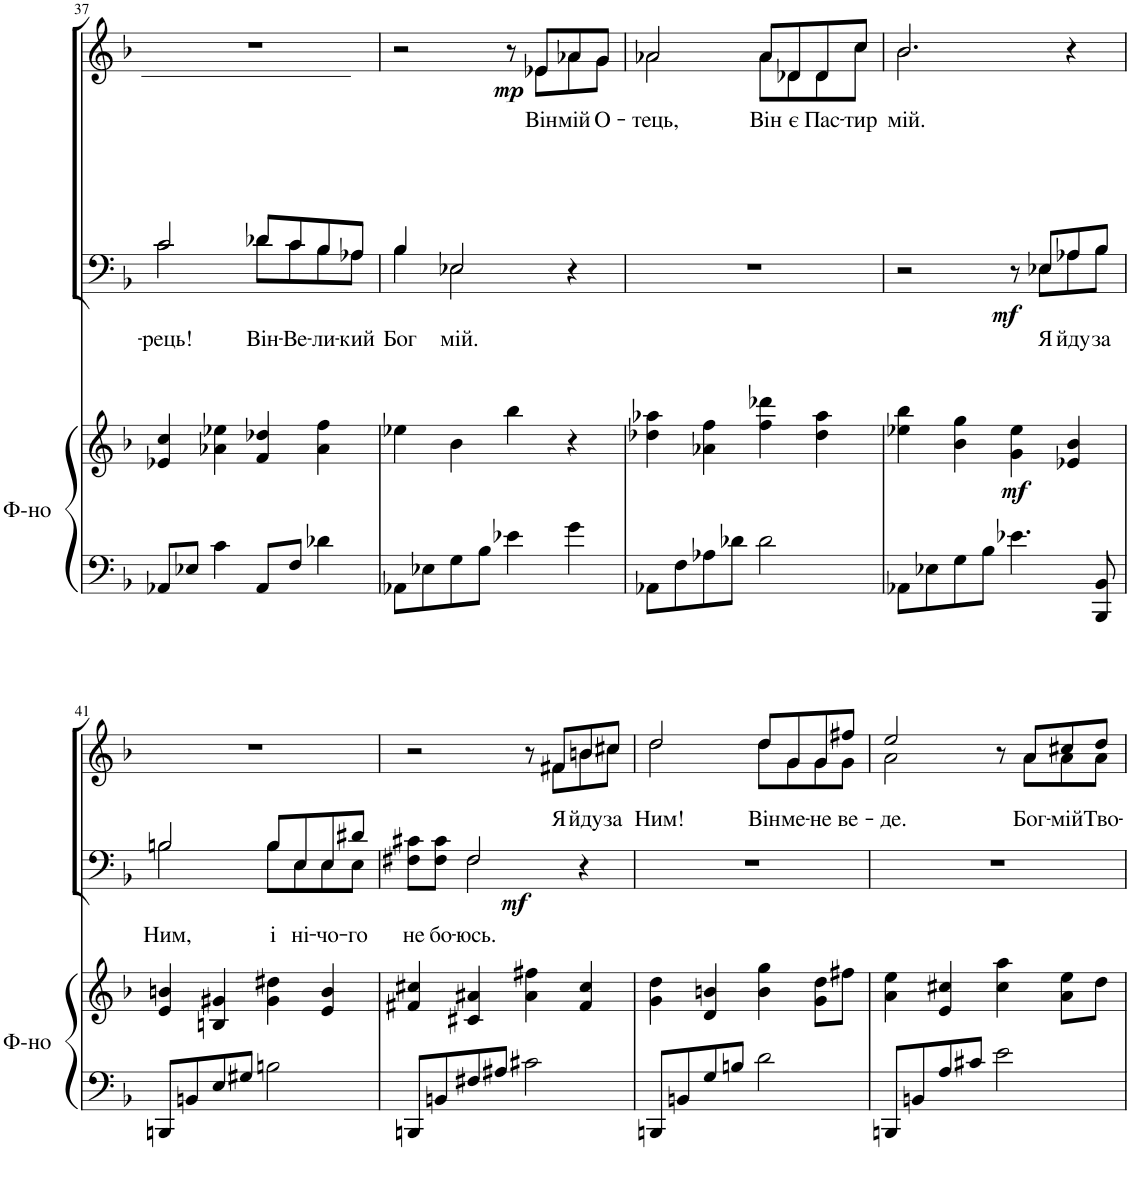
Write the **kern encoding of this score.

**kern	**kern	**dynam	**kern	**text	**text	**dynam	**kern	**text	**text	**dynam
*part3	*part3	*part3	*part2	*part2	*part2	*part2	*part1	*part1	*part1	*part1
*staff4	*staff3	*staff3/4	*staff2	*staff2	*staff2	*staff2	*staff1	*staff1	*staff1	*staff1
*I"Ф-но	*	*	*I"Бас	*	*	*	*I"Сопрано	*	*	*
!!LO:PB:g=z
*clefF4	*clefG2	*	*clefF4	*	*	*	*clefG2	*	*	*
*k[b-]	*k[b-]	*	*k[b-]	*	*	*	*k[b-]	*	*	*
*M4/4	*M4/4	*	*M4/4	*	*	*	*M4/4	*	*	*
=37	=37	=37	=37	=37	=37	=37	=37	=37	=37	=37
!	!	!	!	!	!LO:LY:b	!	!	!	!	!
*	*	*	*^	*	*	*	*	*	*	*
8AA-X/L	4e-X/ 4cc/	.	2c/	2c\	.	-рець!	.	1r	.	.	.
8E-X/J	.	.	.	.	.	.	.	.	.	.	.
4c\	4a-X\ 4ee-X\	.	.	.	.	.	.	.	.	.	.
!	!	!	!	!	!	!LO:LY:b	!	!	!	!	!
8AA-/L	4f/ 4dd-X/	.	8d-X/L	8d-\L	.	Він-	.	.	.	.	.
!	!	!	!	!	!	!LO:LY:b	!	!	!	!	!
8F/J	.	.	8c/	8c\	.	-Ве-	.	.	.	.	.
!	!	!	!	!	!	!LO:LY:b	!	!	!	!	!
4d-X\	4a-\ 4ff\	.	8B-/	8B-\	.	-ли-	.	.	.	.	.
!	!	!	!	!	!	!LO:LY:b	!	!	!	!	!
.	.	.	8A-X/J	8A-\J	.	-кий	.	.	.	.	.
=38	=38	=38	=38	=38	=38	=38	=38	=38	=38	=38	=38
!	!	!	!	!	!	!LO:LY:b	!	!	!	!	!
*	*	*	*	*	*	*	*	*^	*	*	*
8AA-X\L	4ee-X\	.	4B-/	4B-\	.	Бог	.	2r	8ryy	.	.	.
*	*	*	*	*	*	*	*	*v	*v	*	*	*
8E-X\	.	.	.	.	.	.	.	.	.	.	.
!	!	!	!	!	!	!LO:LY:b	!	!	!	!	!
8G\	4b-\	.	2E-X/	2E-\	.	мій.	.	.	.	.	.
8B-\J	.	.	.	.	.	.	.	.	.	.	.
!	!	!	!	!	!	!	!	!	!	!	!LO:DY:b
4e-X\	4bb-\	.	.	.	.	.	.	8r	.	.	mp
!	!	!	!	!	!	!	!	!	!	!LO:LY:b	!
*	*	*	*	*	*	*	*	*^	*	*	*
.	.	.	.	.	.	.	.	8e-X/L	8e-\L	.	Він	.
!	!	!	!	!	!	!	!	!	!	!	!LO:LY:b	!
4g\	4r	.	4r	4ryy	.	.	.	8a-X/	8a-\	.	мій	.
!	!	!	!	!	!	!	!	!	!	!	!LO:LY:b	!
.	.	.	.	.	.	.	.	8g/J	8g\J	.	О-	.
*	*	*	*v	*v	*	*	*	*	*	*	*	*
=39	=39	=39	=39	=39	=39	=39	=39	=39	=39	=39	=39
!	!	!	!	!	!	!	!	!	!	!LO:LY:b	!
8AA-X\L	4dd-X\ 4aa-X\	.	1r	.	.	.	2a-X/	2a-\	.	-тець,	.
8F\	.	.	.	.	.	.	.	.	.	.	.
8A-X\	4a-X\ 4ff\	.	.	.	.	.	.	.	.	.	.
8d-X\J	.	.	.	.	.	.	.	.	.	.	.
!	!	!	!	!	!	!	!	!	!	!LO:LY:b	!
2d-\	4ff\ 4ddd-X\	.	.	.	.	.	8a-/L	8a-\L	.	Він	.
!	!	!	!	!	!	!	!	!	!	!LO:LY:b	!
.	.	.	.	.	.	.	8d-X/	8d-\	.	є	.
!	!	!	!	!	!	!	!	!	!	!LO:LY:b	!
.	4dd-\ 4aa-\	.	.	.	.	.	8d-/	8d-\	.	Пас-	.
!	!	!	!	!	!	!	!	!	!	!LO:LY:b	!
.	.	.	.	.	.	.	8cc/J	8cc\J	.	-тир	.
=40	=40	=40	=40	=40	=40	=40	=40	=40	=40	=40	=40
*	*	*	*^	*	*	*	*	*	*	*	*
!	!	!	!	!	!	!	!	!	!	!	!LO:LY:b	!
8AA-X\L	4ee-X\ 4bb-\	.	2r	8ryy	.	.	.	2.b-/	2.b-\	.	мій.	.
*	*	*	*v	*v	*	*	*	*	*	*	*	*
8E-X\	.	.	.	.	.	.	.	.	.	.	.
8G\	4b-\ 4gg\	.	.	.	.	.	.	.	.	.	.
8B-\J	.	.	.	.	.	.	.	.	.	.	.
!	!	!LO:DY:b	!	!	!	!LO:DY:b	!	!	!	!	!
4.e-X\	4g\ 4ee-\	mf	8r	.	.	mf	.	.	.	.	.
!	!	!	!	!	!LO:LY:b	!	!	!	!	!	!
*	*	*	*^	*	*	*	*	*	*	*	*
.	.	.	8E-X/L	8E-\L	.	Я	.	.	.	.	.	.
!	!	!	!	!	!	!LO:LY:b	!	!	!	!	!	!
.	4e-X/ 4b-/	.	8A-X/	8A-\	.	йду	.	4r	4ryy	.	.	.
!	!	!	!	!	!	!LO:LY:b	!	!	!	!	!	!
8BBB-/ 8BB-/	.	.	8B-/J	8B-\J	.	за	.	.	.	.	.	.
*	*	*	*	*	*	*	*	*v	*v	*	*	*
!!LO:LB:g=z
=41	=41	=41	=41	=41	=41	=41	=41	=41	=41	=41	=41
!	!	!	!	!	!	!LO:LY:b	!	!	!	!	!
8BBBn/L	4e/ 4bn/	.	2Bn/	2B\	.	Ним,	.	1r	.	.	.
8BBn/	.	.	.	.	.	.	.	.	.	.	.
8E/	4Bn/ 4g#X/	.	.	.	.	.	.	.	.	.	.
8G#X/J	.	.	.	.	.	.	.	.	.	.	.
!	!	!	!	!	!	!LO:LY:b	!	!	!	!	!
2Bn\	4g#\ 4dd#X\	.	8B/L	8B\L	.	і	.	.	.	.	.
!	!	!	!	!	!	!LO:LY:b	!	!	!	!	!
.	.	.	8E/	8E\	.	ні-	.	.	.	.	.
!	!	!	!	!	!	!LO:LY:b	!	!	!	!	!
.	4e/ 4b/	.	8E/	8E\	.	-чо-	.	.	.	.	.
!	!	!	!	!	!	!LO:LY:b	!	!	!	!	!
.	.	.	8d#X/J	8E\J	.	-го	.	.	.	.	.
=42	=42	=42	=42	=42	=42	=42	=42	=42	=42	=42	=42
!	!	!	!	!	!	!LO:LY:b	!	!	!	!	!
*	*	*	*	*	*	*	*	*^	*	*	*
8BBBn/L	4f#X/ 4cc#X/	.	8F#X\ 8c#X\L	4ryy	.	не	.	2r	8ryy	.	.	.
!	!	!	!	!	!	!LO:LY:b	!	!	!	!	!	!
*	*	*	*	*	*	*	*	*v	*v	*	*	*
8BBn/	.	.	8F#\ 8c#\J	.	.	бо-	.	.	.	.	.
!	!	!	!	!	!	!LO:LY:b	!LO:DY:b	!	!	!	!
8F#X/	4c#X/ 4a#X/	.	2F#/	2F#\	.	-юсь.	mf	.	.	.	.
8A#X/J	.	.	.	.	.	.	.	.	.	.	.
2c#X\	4a#\ 4ff#X\	.	.	.	.	.	.	8r	.	.	.
!	!	!	!	!	!	!	!	!	!	!LO:LY:b	!
*	*	*	*	*	*	*	*	*^	*	*	*
.	.	.	.	.	.	.	.	8f#X/L	8f#\L	.	Я	.
!	!	!	!	!	!	!	!	!	!	!	!LO:LY:b	!
.	4f#/ 4cc#/	.	4r	4ryy	.	.	.	8bn/	8b\	.	йду	.
!	!	!	!	!	!	!	!	!	!	!	!LO:LY:b	!
.	.	.	.	.	.	.	.	8cc#X/J	8cc#\J	.	за	.
*	*	*	*v	*v	*	*	*	*	*	*	*	*
=43	=43	=43	=43	=43	=43	=43	=43	=43	=43	=43	=43
!	!	!	!	!	!	!	!	!	!	!LO:LY:b	!
8BBBn/L	4g\ 4dd\	.	1r	.	.	.	2dd/	2dd\	.	Ним!	.
8BBn/	.	.	.	.	.	.	.	.	.	.	.
8G/	4d/ 4bn/	.	.	.	.	.	.	.	.	.	.
8Bn/J	.	.	.	.	.	.	.	.	.	.	.
!	!	!	!	!	!	!	!	!	!	!LO:LY:b	!
2d\	4b\ 4gg\	.	.	.	.	.	8dd/L	8dd\L	.	Він	.
!	!	!	!	!	!	!	!	!	!	!LO:LY:b	!
.	.	.	.	.	.	.	8g/	8g\	.	ме-	.
!	!	!	!	!	!	!	!	!	!	!LO:LY:b	!
.	8g\ 8dd\L	.	.	.	.	.	8g/	8g\	.	-не	.
!	!	!	!	!	!	!	!	!	!	!LO:LY:b	!
.	8ff#X\J	.	.	.	.	.	8ff#X/J	8g\J	.	ве-	.
=44	=44	=44	=44	=44	=44	=44	=44	=44	=44	=44	=44
!	!	!	!	!	!	!	!	!	!	!LO:LY:b	!
8BBBn/L	4a\ 4ee\	.	1r	.	.	.	2ee/	2a\	.	-де.	.
8BBn/	.	.	.	.	.	.	.	.	.	.	.
8A/	4e/ 4cc#X/	.	.	.	.	.	.	.	.	.	.
8c#X/J	.	.	.	.	.	.	.	.	.	.	.
2e\	4cc#\ 4aa\	.	.	.	.	.	8r	8ryy	.	.	.
!	!	!	!	!	!	!	!	!	!	!LO:LY:b	!
.	.	.	.	.	.	.	8a/L	8a\L	.	Бог-	.
!	!	!	!	!	!	!	!	!	!	!LO:LY:b	!
.	8a\ 8ee\L	.	.	.	.	.	8cc#X/	8a\	.	-мій	.
!	!	!	!	!	!	!	!	!	!	!LO:LY:b	!
.	8dd\J	.	.	.	.	.	8dd/J	8a\J	.	Тво-	.
*	*	*	*	*	*	*	*v	*v	*	*	*
=	=	=	=	=	=	=	=	=	=	=
*-	*-	*-	*-	*-	*-	*-	*-	*-	*-	*-
